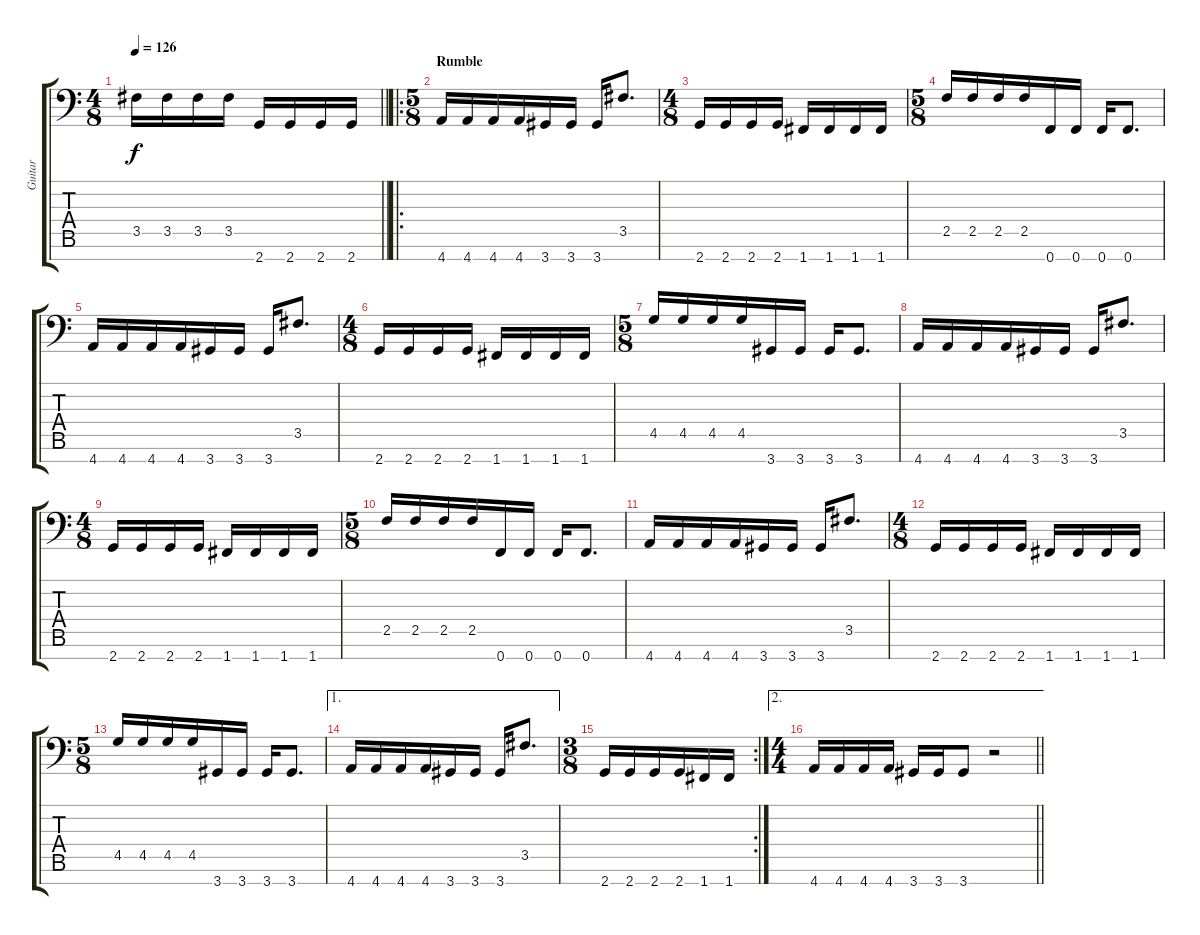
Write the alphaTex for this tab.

\track ("Guitar" "Guitar") {instrument overdrivenguitar}
\staff {score tabs}
\tuning (Bb3 Gb3 Db3 Ab2 Eb2 Bb1 F1) {hide}
\ts (4 8)
\tempo 126
\clef f4
\barLineRight lightlight
\ks c
3.5.16{dy f} 3.5.16 3.5.16 3.5.16 2.7.16 2.7.16 2.7.16 2.7.16 |
\ro
\ts (5 8)
\section ("" "Rumble")
4.7.16 4.7.16 4.7.16 4.7.16 3.7.16 3.7.16 3.7.16 3.5.8{d} |
\ts (4 8)
2.7.16 2.7.16 2.7.16 2.7.16 1.7.16 1.7.16 1.7.16 1.7.16 |
\ts (5 8)
2.5.16 2.5.16 2.5.16 2.5.16 0.7.16 0.7.16 0.7.16 0.7.8{d} |
4.7.16 4.7.16 4.7.16 4.7.16 3.7.16 3.7.16 3.7.16 3.5.8{d} |
\ts (4 8)
2.7.16 2.7.16 2.7.16 2.7.16 1.7.16 1.7.16 1.7.16 1.7.16 |
\ts (5 8)
4.5.16 4.5.16 4.5.16 4.5.16 3.7.16 3.7.16 3.7.16 3.7.8{d} |
4.7.16 4.7.16 4.7.16 4.7.16 3.7.16 3.7.16 3.7.16 3.5.8{d} |
\ts (4 8)
2.7.16 2.7.16 2.7.16 2.7.16 1.7.16 1.7.16 1.7.16 1.7.16 |
\ts (5 8)
2.5.16 2.5.16 2.5.16 2.5.16 0.7.16 0.7.16 0.7.16 0.7.8{d} |
4.7.16 4.7.16 4.7.16 4.7.16 3.7.16 3.7.16 3.7.16 3.5.8{d} |
\ts (4 8)
2.7.16 2.7.16 2.7.16 2.7.16 1.7.16 1.7.16 1.7.16 1.7.16 |
\ts (5 8)
4.5.16 4.5.16 4.5.16 4.5.16 3.7.16 3.7.16 3.7.16 3.7.8{d} |
\ae 1
4.7.16 4.7.16 4.7.16 4.7.16 3.7.16 3.7.16 3.7.16 3.5.8{d} |
\rc 2
\ts (3 8)
2.7.16 2.7.16 2.7.16 2.7.16 1.7.16 1.7.16 |
\ae 2
\ts (4 4)
\barLineRight lightlight
4.7.16 4.7.16 4.7.16 4.7.16 3.7.16 3.7.16 3.7.8 r.2
